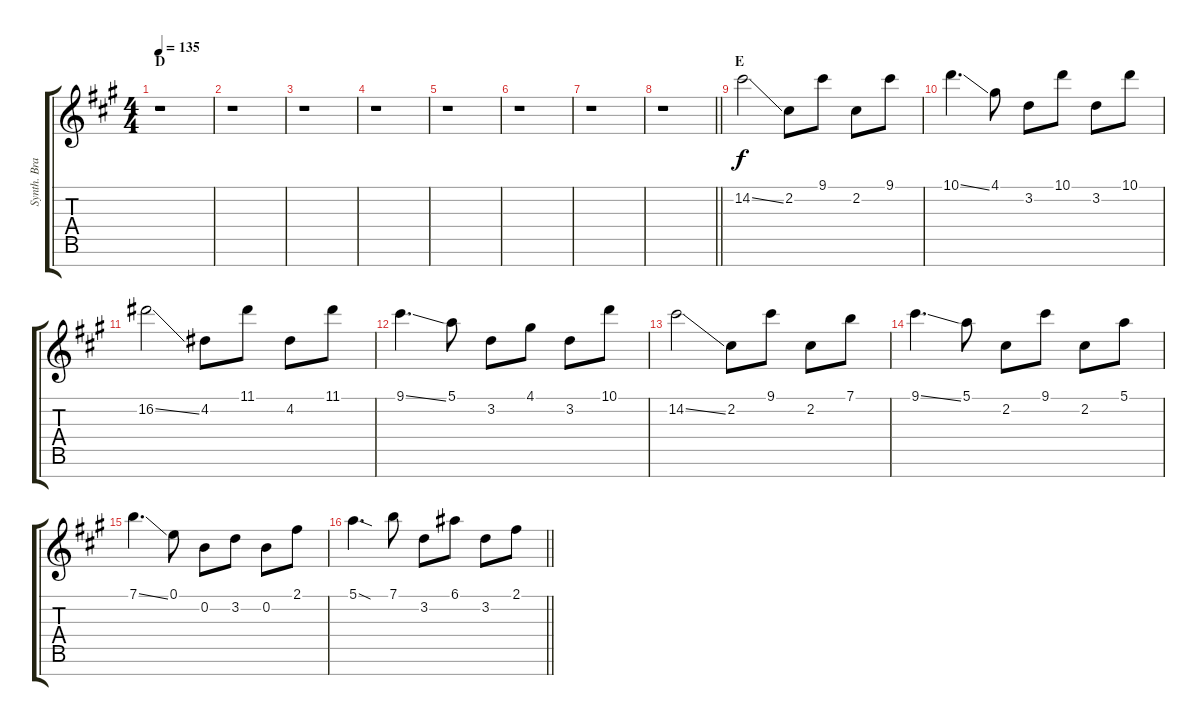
\track ("Synth. Brass" "Synth. Bra") {instrument synthbrass1}
\staff {score tabs}
\tuning (E5 B4 G4 D4 A3 E3 B2) {hide}
\ts (4 4)
\section ("" "D")
\tempo 135
\clef g2
\ks a
r.1{dy f} |
r.1 |
r.1 |
r.1 |
r.1 |
r.1 |
r.1 |
\barLineRight lightlight
r.1 |
\section ("" "E")
14.2{ss}.2 2.2.8 9.1.8 2.2.8 9.1.8 |
10.1{ss}.4{d} 4.1.8 3.2.8 10.1.8 3.2.8 10.1.8 |
16.2{ss}.2 4.2.8 11.1.8 4.2.8 11.1.8 |
9.1{ss}.4{d} 5.1.8 3.2.8 4.1.8 3.2.8 10.1.8 |
14.2{ss}.2 2.2.8 9.1.8 2.2.8 7.1.8 |
9.1{ss}.4{d} 5.1.8 2.2.8 9.1.8 2.2.8 5.1.8 |
7.1{ss}.4{d} 0.1.8 0.2.8 3.2.8 0.2.8 2.1.8 |
\barLineRight lightlight
5.1{sod}.4{d} 7.1.8 3.2.8 6.1.8 3.2.8 2.1.8
